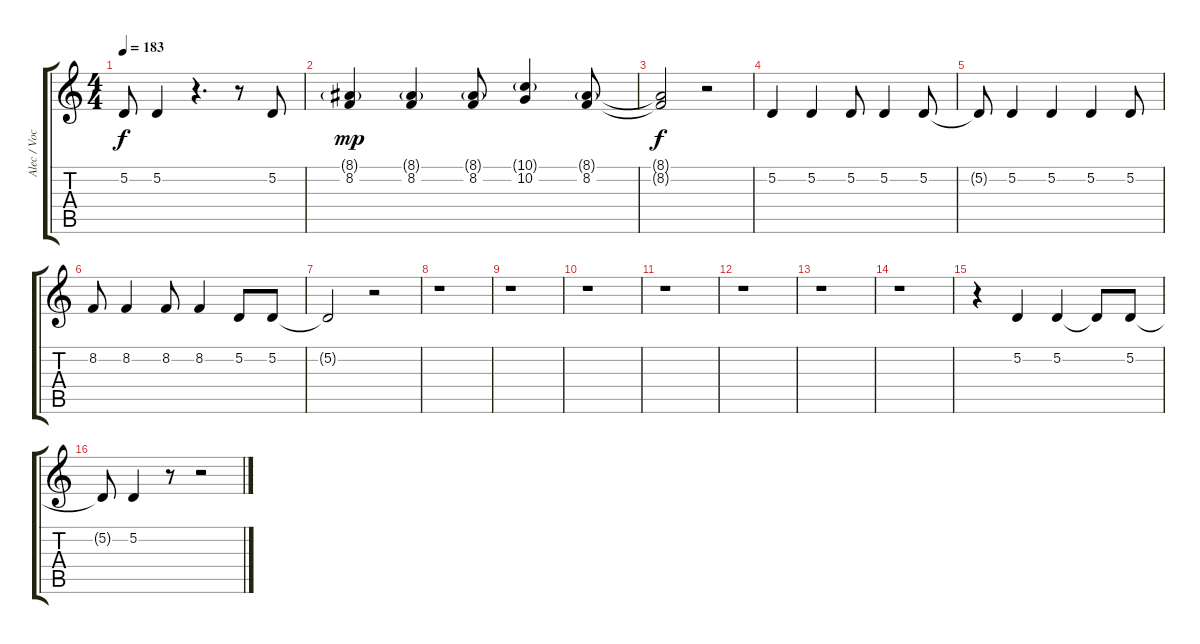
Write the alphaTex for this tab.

\track ("Alec / Vocals" "Alec / Voc") {instrument lead1square}
\staff {score tabs}
\tuning (D4 A3 F3 C3 G2 D2) {hide}
\ts (4 4)
\tempo 183
\clef g2
\ks c
5.2{t}.8{dy f} 5.2.4 r.4{d} r.8 5.2.8 |
(8.1{g} 8.2).4{dy mp} (8.1{g} 8.2).4 (8.1{g} 8.2).8 (10.1{g} 10.2).4 (8.1{g} 8.2).8 |
(8.1{t} 8.2{t}).2{dy f} r.2 |
5.2.4 5.2.4 5.2.8 5.2.4 5.2.8 |
5.2{t}.8 5.2.4 5.2.4 5.2.4 5.2.8 |
8.2.8 8.2.4 8.2.8 8.2.4 5.2.8 5.2.8 |
5.2{t}.2 r.2 |
r.1 |
r.1 |
r.1 |
r.1 |
r.1 |
r.1 |
r.1 |
r.4 5.2.4 5.2.4 5.2{t}.8 5.2.8 |
5.2{t}.8 5.2.4 r.8 r.2
